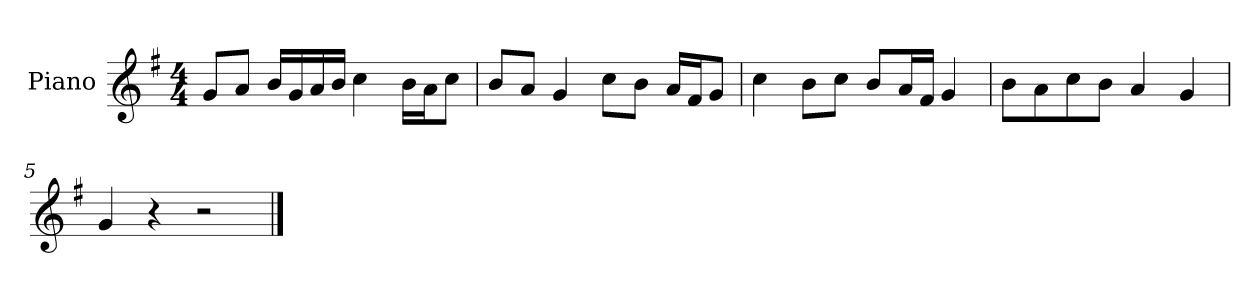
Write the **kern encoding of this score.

**kern
*part1
*staff1
*I"Piano
*I'P-no
*clefG2
*k[f#]
*M4/4
*MM90
=1
8g/L
8a/J
16b/LL
16g/
16a/
16b/JJ
4cc\
16b\LL
16a\J
8cc\J
=2
8b/L
8a/J
4g/
8cc\L
8b\J
16a/LL
16f#/J
8g/J
=3
4cc\
8b\L
8cc\J
8b/L
16a/L
16f#/JJ
4g/
=4
8b\L
8a\
8cc\
8b\J
4a/
4g/
=5
4g/
4r
2r
==
*-
